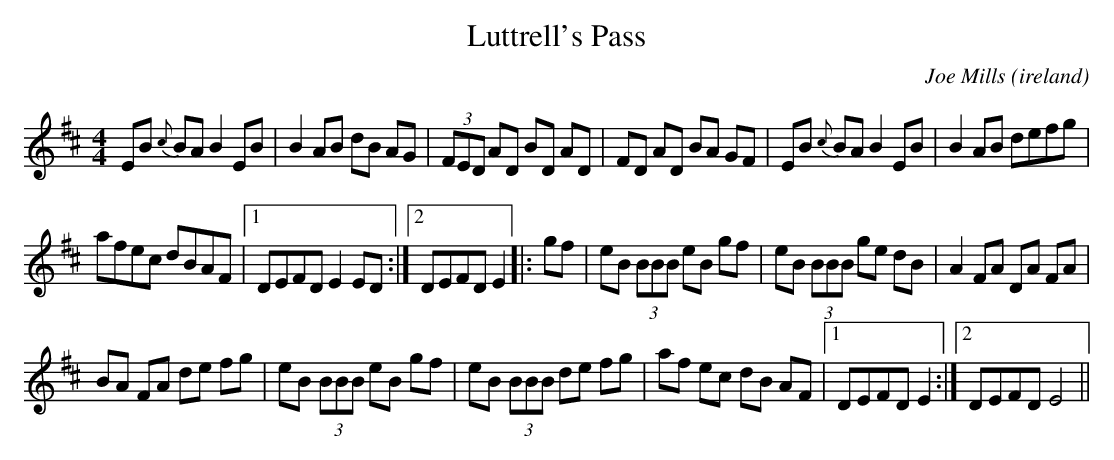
X:1
T:Luttrell's Pass
O:ireland
M:4/4
C:Joe Mills
K:EDor
EB {c}BA B2 EB | B2 AB dB AG | \
(3FED AD BD AD | FD AD BA GF | \
EB {c}BA B2 EB | B2AB defg |
afec dBAF |1 DEFD E2ED :|2 DEFD E2 |:\
gf |\
eB (3BBB eB gf | eB (3BBB ge dB | \
A2FA DA FA |
BA FA de fg |\
eB (3BBB eB gf | eB (3BBB de fg | \
af ec dB AF |1 DEFD E2 :|2 DEFD E4||**
